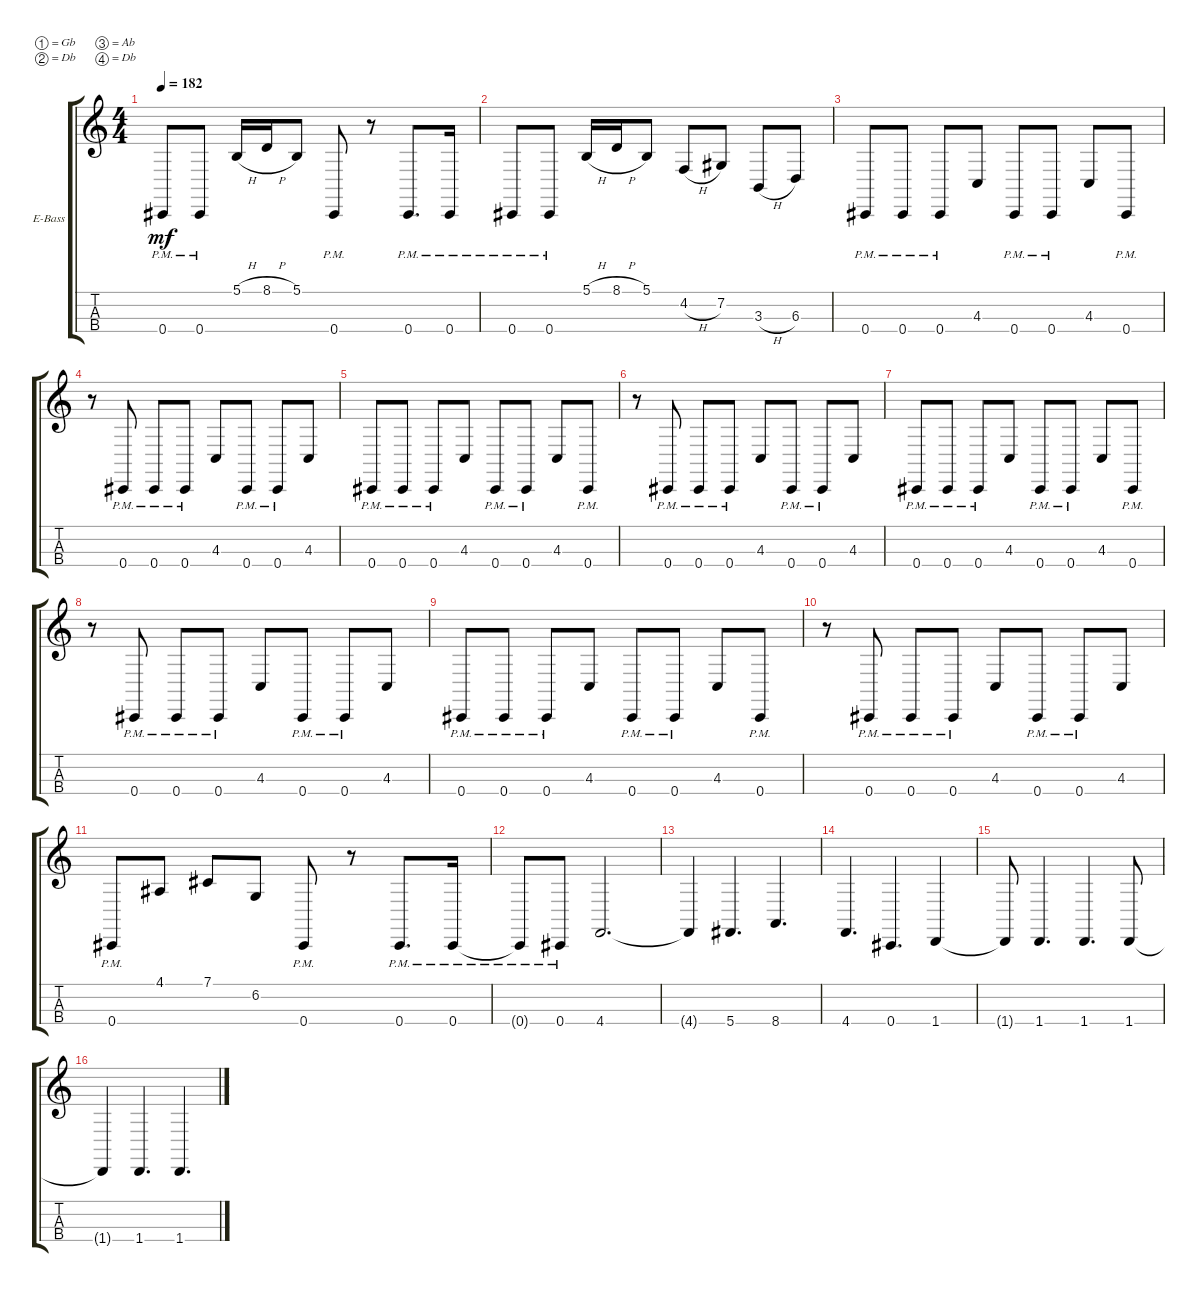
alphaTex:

\defaultSystemsLayout 4
\bracketExtendMode groupsimilarinstruments
\firstSystemTrackNameOrientation horizontal
\otherSystemsTrackNameOrientation horizontal
\track ("Electric Bass" "E-Bass") {instrument electricbassfinger}
\staff {score tabs}
\tuning (Gb2 Db2 Ab1 Db1)
\ts (4 4)
\tempo 182
\clef g2
\scale
0.333333
\ks c
0.4{pm t}.8{dy mf} 0.4{pm}.8 5.1{h}.16 8.1{h}.16 5.1.8 0.4{pm}.8 r.8 0.4{pm}.8{d} 0.4{pm}.16 |
\scale
0.333333 0.4{pm}.8 0.4{pm}.8 5.1{h}.16 8.1{h}.16 5.1.8 4.2{h}.8 7.2.8 3.3{h}.8 6.3.8 |
\scale
0.333333 0.4{pm}.8 0.4{pm}.8 0.4{pm}.8 4.3.8 0.4{pm}.8 0.4{pm}.8 4.3.8 0.4{pm}.8 |
\scale
0.333333 r.8 0.4{pm}.8 0.4{pm}.8 0.4{pm}.8 4.3.8 0.4{pm}.8 0.4{pm}.8 4.3.8 |
\scale
0.333333 0.4{pm}.8 0.4{pm}.8 0.4{pm}.8 4.3.8 0.4{pm}.8 0.4{pm}.8 4.3.8 0.4{pm}.8 |
\scale
0.333333 r.8 0.4{pm}.8 0.4{pm}.8 0.4{pm}.8 4.3.8 0.4{pm}.8 0.4{pm}.8 4.3.8 |
\scale
0.333333 0.4{pm}.8 0.4{pm}.8 0.4{pm}.8 4.3.8 0.4{pm}.8 0.4{pm}.8 4.3.8 0.4{pm}.8 |
\scale
0.333333 r.8 0.4{pm}.8 0.4{pm}.8 0.4{pm}.8 4.3.8 0.4{pm}.8 0.4{pm}.8 4.3.8 |
\scale
0.333333 0.4{pm}.8 0.4{pm}.8 0.4{pm}.8 4.3.8 0.4{pm}.8 0.4{pm}.8 4.3.8 0.4{pm}.8 |
\scale
0.333333 r.8 0.4{pm}.8 0.4{pm}.8 0.4{pm}.8 4.3.8 0.4{pm}.8 0.4{pm}.8 4.3.8 |
\scale
0.333333 0.4{pm}.8 4.1.8 7.1.8 6.2.8 0.4{pm}.8 r.8 0.4{pm}.8{d} 0.4{pm}.16 |
\scale
0.333333 0.4{pm t}.8 0.4{pm}.8 4.4.2{d} |
\scale
0.333333 4.4{t}.4 5.4.4{d} 8.4.4{d} |
\scale
0.333333 4.4.4{d} 0.4.4{d} 1.4.4 |
\scale
0.333333 1.4{t}.8 1.4.4{d} 1.4.4{d} 1.4.8 |
\scale
0.333333 1.4{t}.4 1.4.4{d} 1.4.4{d}
